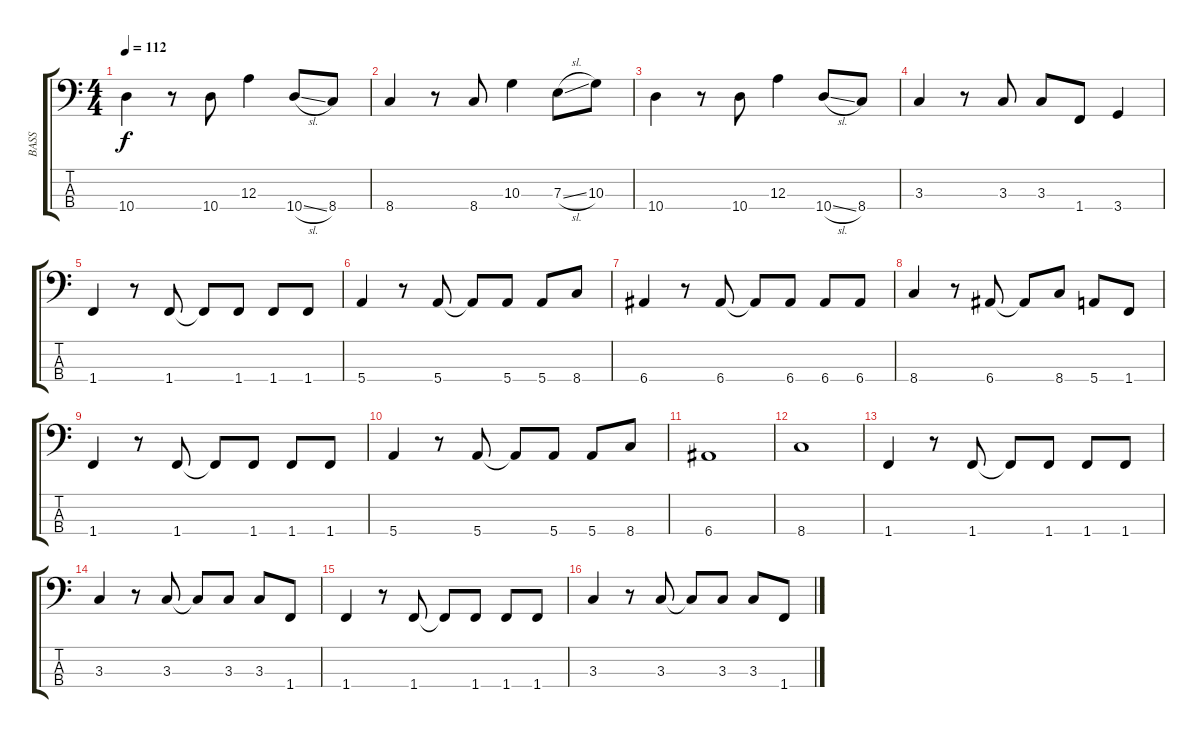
\track ("BASS" "BASS") {instrument electricbasspick}
\staff {score tabs}
\tuning (G2 D2 A1 E1) {hide}
\ts (4 4)
\tempo 112
\clef f4
\ks c
10.4.4{dy f} r.8 10.4.8 12.3.4 10.4{sl}.8 8.4.8 |
8.4.4 r.8 8.4.8 10.3.4 7.3{sl}.8 10.3.8 |
10.4.4 r.8 10.4.8 12.3.4 10.4{sl}.8 8.4.8 |
3.3.4 r.8 3.3.8 3.3.8 1.4.8 3.4.4 |
1.4.4 r.8 1.4.8 1.4{t}.8 1.4.8 1.4.8 1.4.8 |
5.4.4 r.8 5.4.8 5.4{t}.8 5.4.8 5.4.8 8.4.8 |
6.4.4 r.8 6.4.8 6.4{t}.8 6.4.8 6.4.8 6.4.8 |
8.4.4 r.8 6.4.8 6.4{t}.8 8.4.8 5.4.8 1.4.8 |
1.4.4 r.8 1.4.8 1.4{t}.8 1.4.8 1.4.8 1.4.8 |
5.4.4 r.8 5.4.8 5.4{t}.8 5.4.8 5.4.8 8.4.8 |
6.4.1 |
8.4.1 |
1.4.4 r.8 1.4.8 1.4{t}.8 1.4.8 1.4.8 1.4.8 |
3.3.4 r.8 3.3.8 3.3{t}.8 3.3.8 3.3.8 1.4.8 |
1.4.4 r.8 1.4.8 1.4{t}.8 1.4.8 1.4.8 1.4.8 |
3.3.4 r.8 3.3.8 3.3{t}.8 3.3.8 3.3.8 1.4.8
